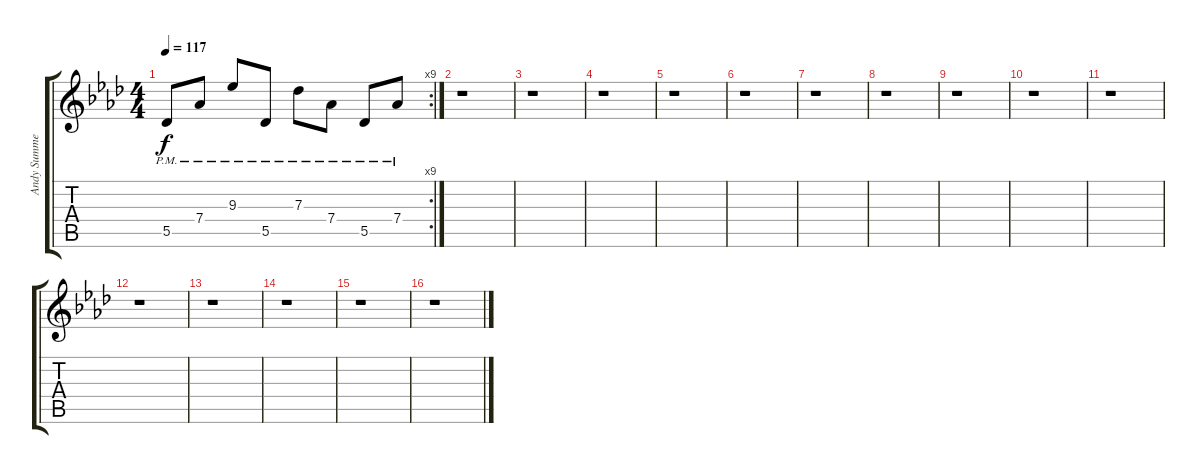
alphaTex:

\track ("Andy Summers - Original Arrangement" "Andy Summe") {instrument electricguitarjazz}
\staff {score tabs}
\tuning (Eb4 Bb3 Gb3 Db3 Ab2 Eb2) {hide}
\rc 9
\ts (4 4)
\tempo 117
\clef g2
\ks ab
5.5{pm}.8{dy f} 7.4{pm}.8 9.3{pm}.8 5.5{pm}.8 7.3{pm}.8 7.4{pm}.8 5.5{pm}.8 7.4{pm}.8 |
r.1 |
r.1 |
r.1 |
r.1 |
r.1 |
r.1 |
r.1 |
r.1 |
r.1 |
r.1 |
r.1 |
r.1 |
r.1 |
r.1 |
r.1
